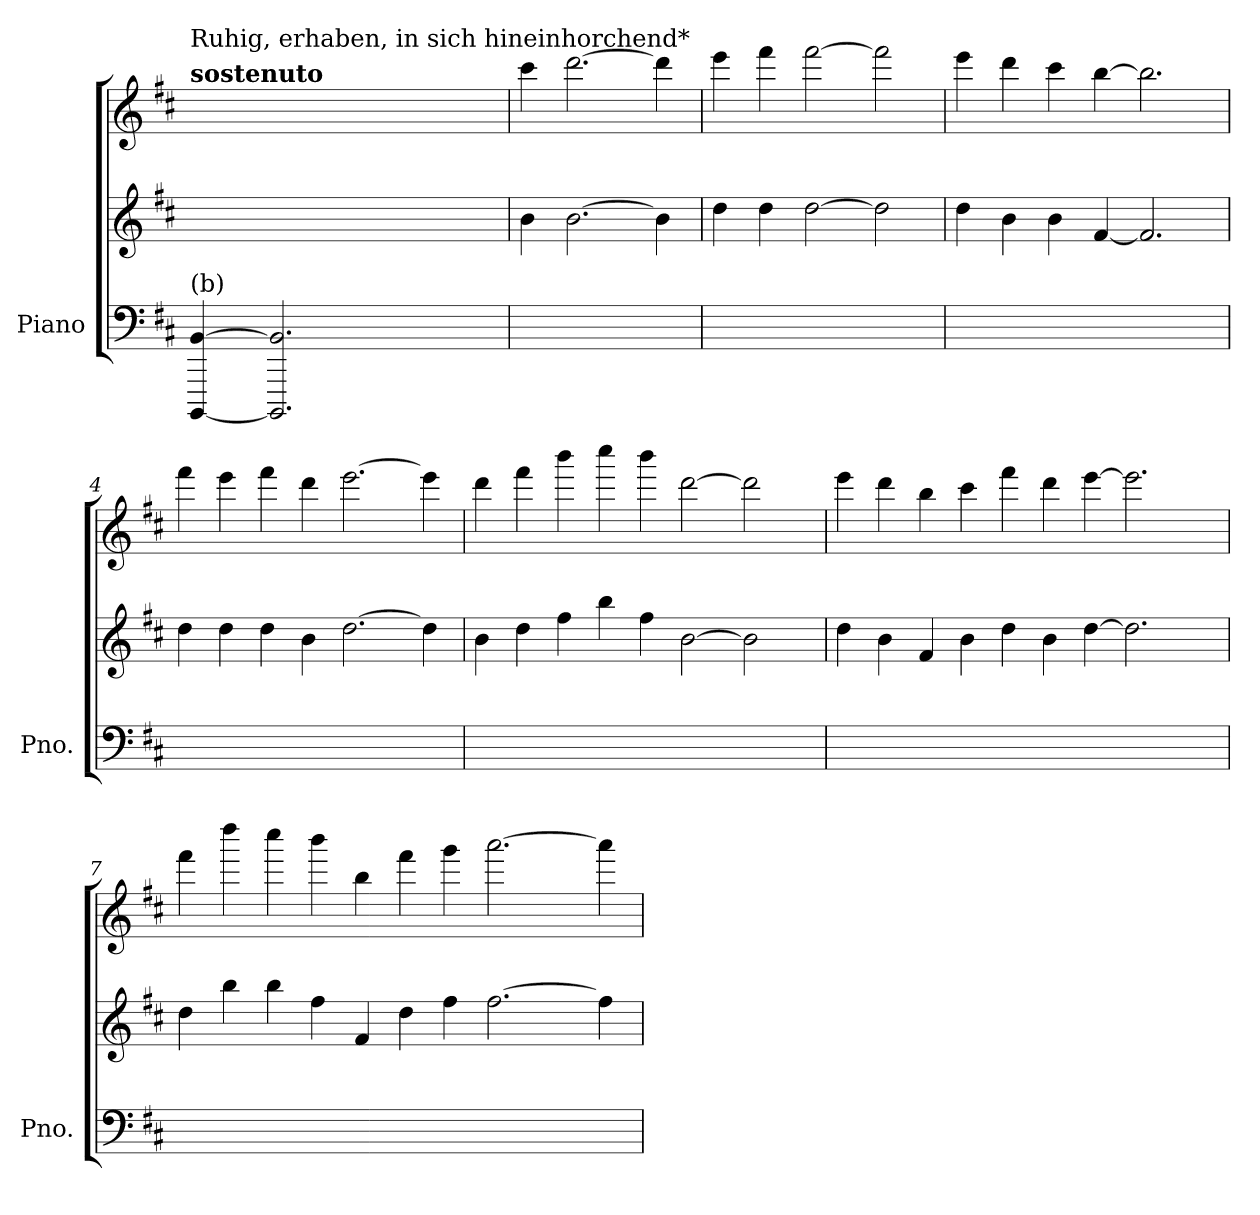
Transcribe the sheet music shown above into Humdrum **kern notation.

**kern	**kern	**kern
*part1	*part1	*part1
*staff3	*staff2	*staff1
*I"Piano	*	*
*I'Pno.	*	*
*clefF4	*clefG2	*clefG2
*k[f#c#]	*k[f#c#]	*k[f#c#]
*D:	*D:	*D:
=0X0	=0X0	=0X0
!	!	!LO:TX:a:t=Ruhig, erhaben, in sich hineinhorchend*
!	!	!LO:TX:a:B:t=sostenuto
!LO:TX:a:t=(b)	!	!
[>4BB/ [<4BBBB/	16ryy	16ryy
.	16ryy	16ryy
.	16ryy	16ryy
.	16ryy	16ryy
2.BB/] 2.BBBB/]	16ryy	16ryy
.	16ryy	16ryy
.	16ryy	16ryy
.	16ryy	16ryy
.	16ryy	16ryy
.	16ryy	16ryy
.	16ryy	16ryy
.	16ryy	16ryy
.	16ryy	16ryy
.	16ryy	16ryy
.	16ryy	16ryy
.	16ryy	16ryy
=1	=1	=1
1ryy	4b\	4ccc#\
.	[>2.b\	[>2.ddd\
4ryy	4b\]	4ddd\]
=2	=2	=2
1.ryy	4dd\	4eee\
.	4dd\	4fff#\
.	[>2dd\	[>2fff#\
.	2dd\]	2fff#\]
=3	=3	=3
1..ryy	4dd\	4eee\
.	4b\	4ddd\
.	4b\	4ccc#\
.	[<4f#/	[>4bb\
.	2.f#/]	2.bb\]
!!LO:LB:g=z
=4	=4	=4
0ryy	4dd\	4fff#\
.	4dd\	4eee\
.	4dd\	4fff#\
.	4b\	4ddd\
.	[>2.dd\	[>2.eee\
.	4dd\]	4eee\]
=5	=5	=5
0ryy	4b\	4ddd\
.	4dd\	4fff#\
.	4ff#\	4bbb\
.	4bb\	4cccc#\
.	4ff#\	4bbb\
.	[>2b\	[>2ddd\
.	2b\]	2ddd\]
4ryy	.	.
!!LO:LB:g=z
=6	=6	=6
0ryy	4dd\	4eee\
.	4b\	4ddd\
.	4f#/	4bb\
.	4b\	4ccc#\
.	4dd\	4fff#\
.	4b\	4ddd\
.	[>4dd\	[>4eee\
.	2.dd\]	2.eee\]
2ryy	.	.
=7	=7	=7
0ryy	4dd\	4fff#\
.	4bb\	4dddd\
.	4bb\	4cccc#\
.	4ff#\	4bbb\
.	4f#/	4bb\
.	4dd\	4fff#\
.	4ff#\	4ggg\
.	[>2.ff#\	[>2.aaa\
2.ryy	.	.
.	4ff#\]	4aaa\]
=	=	=
*-	*-	*-
